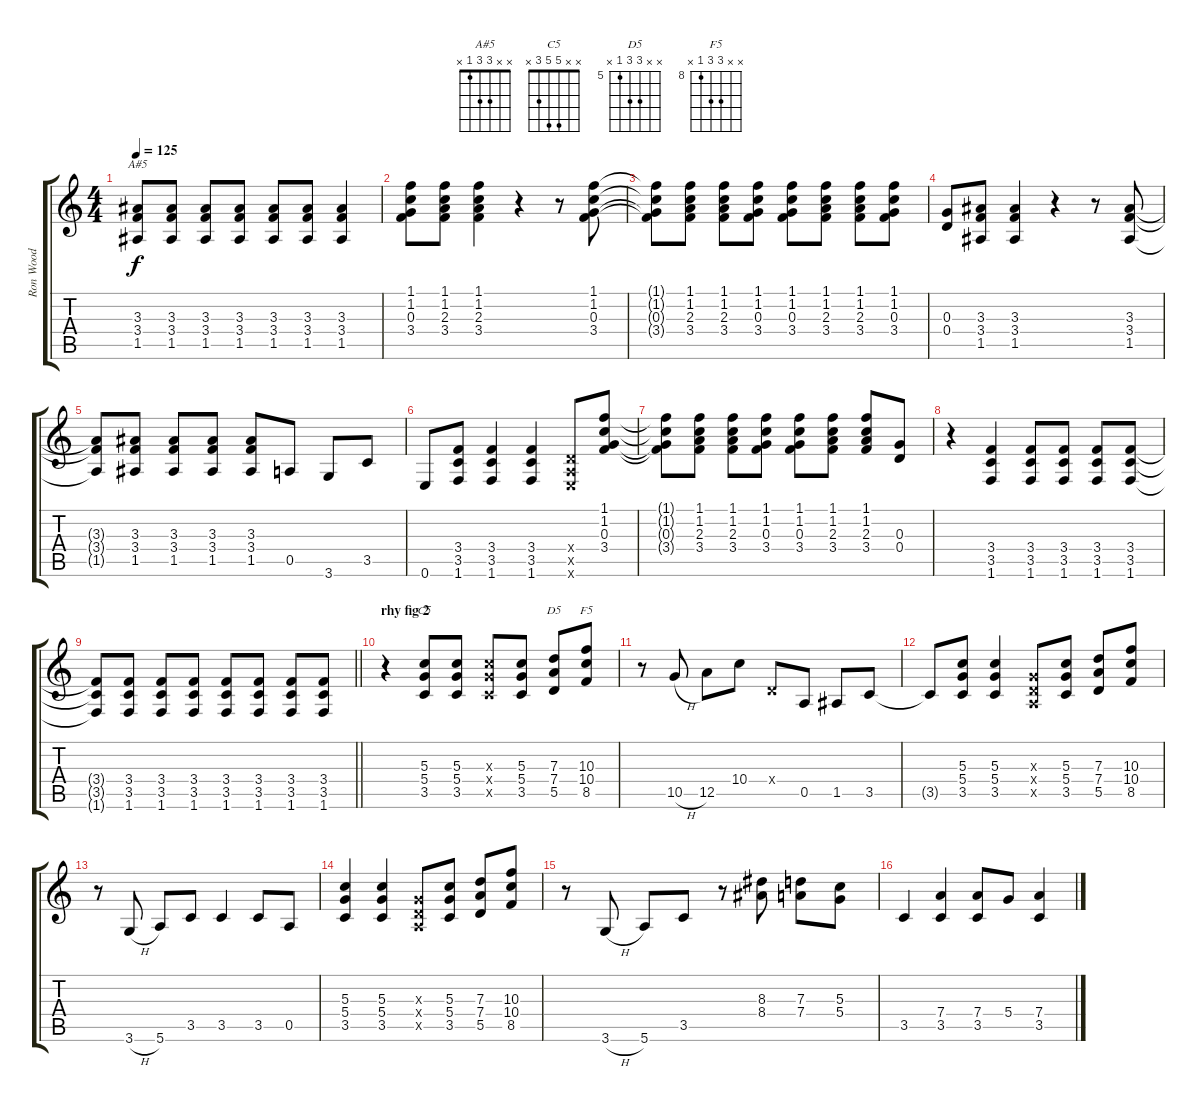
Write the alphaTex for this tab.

\track ("Ron Wood" "Ron Wood") {instrument electricguitarclean}
\staff {score tabs}
\tuning (E4 B3 G3 D3 A2 E2) {hide}
\chord ("A#5" x x 3 3 1 x)
\chord ("C5" x x 5 5 3 x)
\chord ("D5" x x 7 7 5 x) {firstfret 5}
\chord ("F5" x x 10 10 8 x) {firstfret 8}
\ts (4 4)
\tempo 125
\clef g2
\ks c
(3.3 3.4 1.5).8{ch "A#5" dy f} (3.3 3.4 1.5).8 (3.3 3.4 1.5).8 (3.3 3.4 1.5).8 (3.3 3.4 1.5).8 (3.3 3.4 1.5).8 (3.3 3.4 1.5).4 |
(1.1 1.2 0.3 3.4).8 (1.1 1.2 2.3 3.4).8 (1.1 1.2 2.3 3.4).4 r.4 r.8 (1.1 1.2 0.3 3.4).8 |
(1.1{t} 1.2{t} 0.3{t} 3.4{t}).8 (1.1 1.2 2.3 3.4).8 (1.1 1.2 2.3 3.4).8 (1.1 1.2 0.3 3.4).8 (1.1 1.2 0.3 3.4).8 (1.1 1.2 2.3 3.4).8 (1.1 1.2 2.3 3.4).8 (1.1 1.2 0.3 3.4).8 |
(0.3 0.4).8 (3.3 3.4 1.5).8 (3.3 3.4 1.5).4 r.4 r.8 (3.3 3.4 1.5).8 |
(3.3{t} 3.4{t} 1.5{t}).8 (3.3 3.4 1.5).8 (3.3 3.4 1.5).8 (3.3 3.4 1.5).8 (3.3 3.4 1.5).8 0.5.8 3.6.8 3.5.8 |
0.6.8 (3.4 3.5 1.6).8 (3.4 3.5 1.6).4 (3.4 3.5 1.6).4 (0.4{x} 0.5{x} 0.6{x}).8 (1.1 1.2 0.3 3.4).8 |
(1.1{t} 1.2{t} 0.3{t} 3.4{t}).8 (1.1 1.2 2.3 3.4).8 (1.1 1.2 2.3 3.4).8 (1.1 1.2 0.3 3.4).8 (1.1 1.2 0.3 3.4).8 (1.1 1.2 2.3 3.4).8 (1.1 1.2 2.3 3.4).8 (0.3 0.4).8 |
r.4 (3.4 3.5 1.6).4 (3.4 3.5 1.6).8 (3.4 3.5 1.6).8 (3.4 3.5 1.6).8 (3.4 3.5 1.6).8 |
\barLineRight lightlight
(3.4{t} 3.5{t} 1.6{t}).8 (3.4 3.5 1.6).8 (3.4 3.5 1.6).8 (3.4 3.5 1.6).8 (3.4 3.5 1.6).8 (3.4 3.5 1.6).8 (3.4 3.5 1.6).8 (3.4 3.5 1.6).8 |
\section ("" "rhy fig 2")
r.4 (5.3 5.4 3.5).8{ch "C5"} (5.3 5.4 3.5).8 (5.3{x} 5.4{x} 3.5{x}).8 (5.3 5.4 3.5).8 (7.3 7.4 5.5).8{ch "D5"} (10.3 10.4 8.5).8{ch "F5"} |
r.8 10.5{h}.8 12.5.8 10.4.8 0.4{x}.8 0.5.8 1.5.8 3.5.8 |
3.5{t}.8 (5.3 5.4 3.5).8 (5.3 5.4 3.5).4 (0.3{x} 0.4{x} 0.5{x}).8 (5.3 5.4 3.5).8 (7.3 7.4 5.5).8 (10.3 10.4 8.5).8 |
r.8 3.6{h}.8 5.6.8 3.5.8 3.5.4 3.5.8 0.5.8 |
(5.3 5.4 3.5).4 (5.3 5.4 3.5).4 (0.3{x} 0.4{x} 0.5{x}).8 (5.3 5.4 3.5).8 (7.3 7.4 5.5).8 (10.3 10.4 8.5).8 |
r.8 3.6{h}.8 5.6.8 3.5.8 r.8 (8.3 8.4).8 (7.3 7.4).8 (5.3 5.4).8 |
3.5.4 (7.4 3.5).4 (7.4 3.5).8 5.4.8 (7.4 3.5).4
